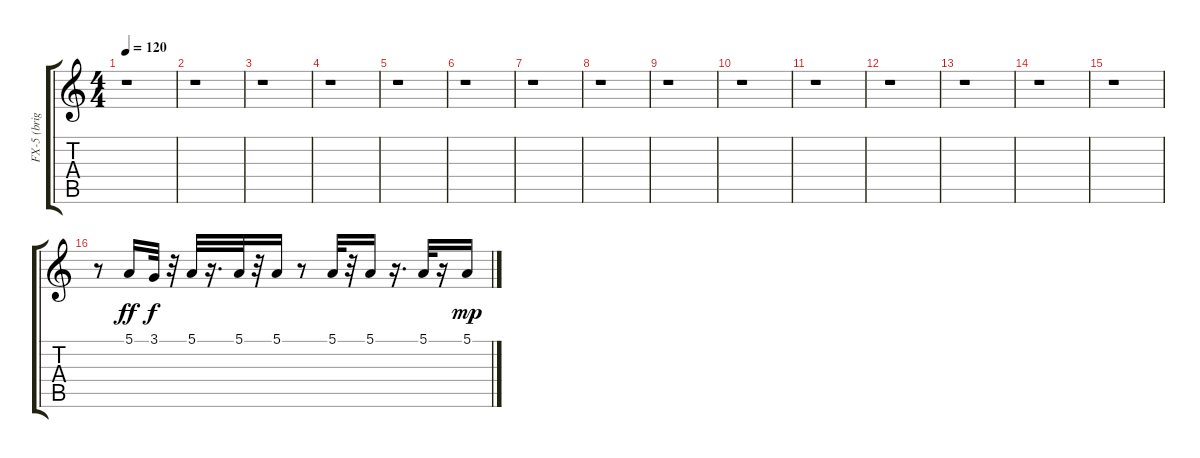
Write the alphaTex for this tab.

\track ("FX-5 (brightness)" "FX-5 (brig") {instrument fx5brightness}
\staff {score tabs}
\tuning (E4 B3 G3 D3 A2 E2) {hide}
\ts (4 4)
\tempo 120
\clef g2
\ks c
r.1{dy fff} |
r.1 |
r.1 |
r.1 |
r.1 |
r.1 |
r.1 |
r.1 |
r.1 |
r.1 |
r.1 |
r.1 |
r.1 |
r.1 |
r.1 |
r.8 5.1.16{dy ff} 3.1.32{dy f} r.32 5.1.32 r.16{d} 5.1.32 r.32 5.1.16 r.8 5.1.32 r.32 5.1.16 r.16{d} 5.1.32 r.16 5.1.16{dy mp}
